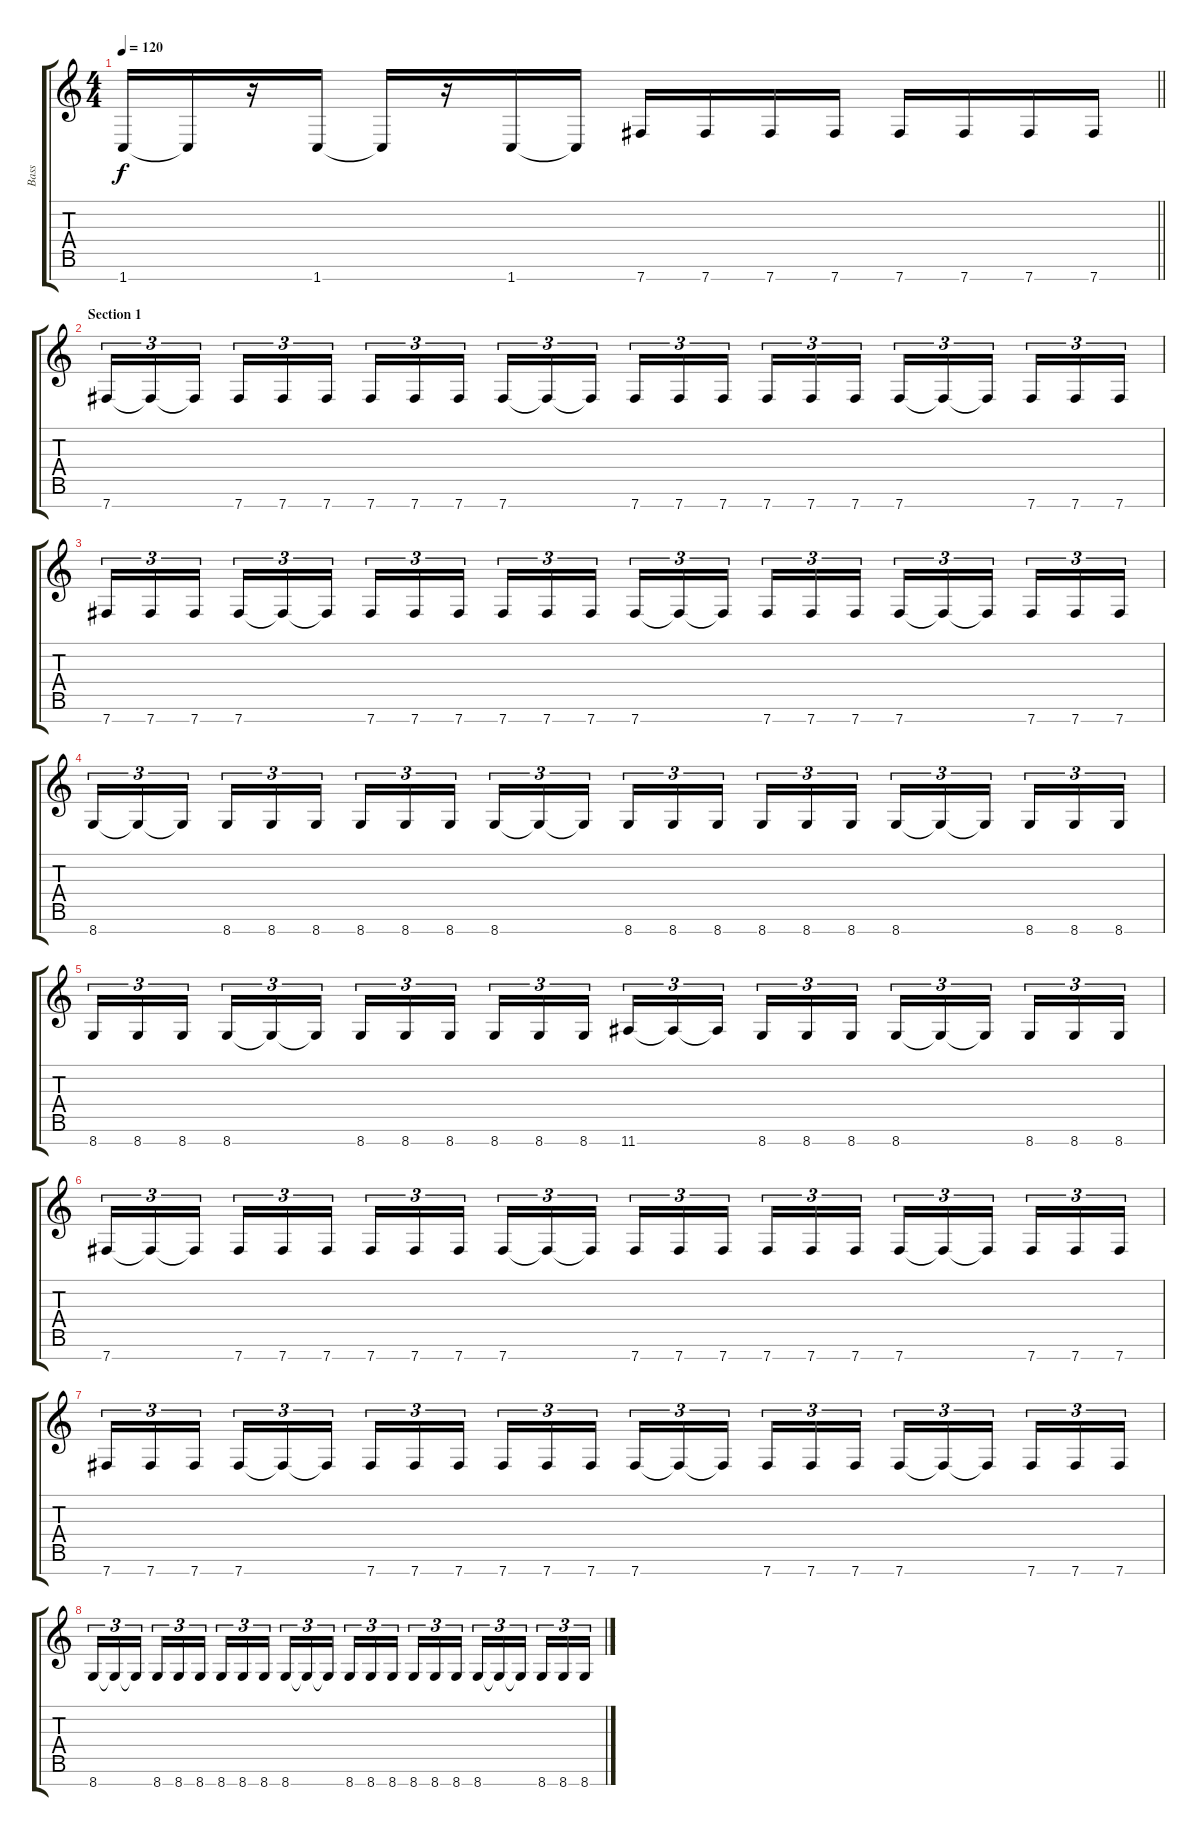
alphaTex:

\track ("Bass" "Bass") {instrument electricbasspick}
\staff {score tabs}
\tuning (E4 B3 G3 D3 A2 E2 B1) {hide}
\ts (4 4)
\tempo 120
\clef g2
\barLineRight lightlight
\ks c
1.7.16{dy f} 1.7{t}.16 r.16 1.7.16 1.7{t}.16 r.16 1.7.16 1.7{t}.16 7.7.16 7.7.16 7.7.16 7.7.16 7.7.16 7.7.16 7.7.16 7.7.16 |
\section ("" "Section 1")
7.7.16{tu (3 2)} 7.7{t}.16{tu (3 2)} 7.7{t}.16{tu (3 2) beam splitsecondary} 7.7.16{tu (3 2)} 7.7.16{tu (3 2)} 7.7.16{tu (3 2)} 7.7.16{tu (3 2)} 7.7.16{tu (3 2)} 7.7.16{tu (3 2) beam splitsecondary} 7.7.16{tu (3 2)} 7.7{t}.16{tu (3 2)} 7.7{t}.16{tu (3 2)} 7.7.16{tu (3 2)} 7.7.16{tu (3 2)} 7.7.16{tu (3 2) beam splitsecondary} 7.7.16{tu (3 2)} 7.7.16{tu (3 2)} 7.7.16{tu (3 2)} 7.7.16{tu (3 2)} 7.7{t}.16{tu (3 2)} 7.7{t}.16{tu (3 2) beam splitsecondary} 7.7.16{tu (3 2)} 7.7.16{tu (3 2)} 7.7.16{tu (3 2)} |
7.7.16{tu (3 2)} 7.7.16{tu (3 2)} 7.7.16{tu (3 2) beam splitsecondary} 7.7.16{tu (3 2)} 7.7{t}.16{tu (3 2)} 7.7{t}.16{tu (3 2)} 7.7.16{tu (3 2)} 7.7.16{tu (3 2)} 7.7.16{tu (3 2) beam splitsecondary} 7.7.16{tu (3 2)} 7.7.16{tu (3 2)} 7.7.16{tu (3 2)} 7.7.16{tu (3 2)} 7.7{t}.16{tu (3 2)} 7.7{t}.16{tu (3 2) beam splitsecondary} 7.7.16{tu (3 2)} 7.7.16{tu (3 2)} 7.7.16{tu (3 2)} 7.7.16{tu (3 2)} 7.7{t}.16{tu (3 2)} 7.7{t}.16{tu (3 2) beam splitsecondary} 7.7.16{tu (3 2)} 7.7.16{tu (3 2)} 7.7.16{tu (3 2)} |
8.7.16{tu (3 2)} 8.7{t}.16{tu (3 2)} 8.7{t}.16{tu (3 2) beam splitsecondary} 8.7.16{tu (3 2)} 8.7.16{tu (3 2)} 8.7.16{tu (3 2)} 8.7.16{tu (3 2)} 8.7.16{tu (3 2)} 8.7.16{tu (3 2) beam splitsecondary} 8.7.16{tu (3 2)} 8.7{t}.16{tu (3 2)} 8.7{t}.16{tu (3 2)} 8.7.16{tu (3 2)} 8.7.16{tu (3 2)} 8.7.16{tu (3 2) beam splitsecondary} 8.7.16{tu (3 2)} 8.7.16{tu (3 2)} 8.7.16{tu (3 2)} 8.7.16{tu (3 2)} 8.7{t}.16{tu (3 2)} 8.7{t}.16{tu (3 2) beam splitsecondary} 8.7.16{tu (3 2)} 8.7.16{tu (3 2)} 8.7.16{tu (3 2)} |
8.7.16{tu (3 2)} 8.7.16{tu (3 2)} 8.7.16{tu (3 2) beam splitsecondary} 8.7.16{tu (3 2)} 8.7{t}.16{tu (3 2)} 8.7{t}.16{tu (3 2)} 8.7.16{tu (3 2)} 8.7.16{tu (3 2)} 8.7.16{tu (3 2) beam splitsecondary} 8.7.16{tu (3 2)} 8.7.16{tu (3 2)} 8.7.16{tu (3 2)} 11.7.16{tu (3 2)} 11.7{t}.16{tu (3 2)} 11.7{t}.16{tu (3 2) beam splitsecondary} 8.7.16{tu (3 2)} 8.7.16{tu (3 2)} 8.7.16{tu (3 2)} 8.7.16{tu (3 2)} 8.7{t}.16{tu (3 2)} 8.7{t}.16{tu (3 2) beam splitsecondary} 8.7.16{tu (3 2)} 8.7.16{tu (3 2)} 8.7.16{tu (3 2)} |
7.7.16{tu (3 2)} 7.7{t}.16{tu (3 2)} 7.7{t}.16{tu (3 2) beam splitsecondary} 7.7.16{tu (3 2)} 7.7.16{tu (3 2)} 7.7.16{tu (3 2)} 7.7.16{tu (3 2)} 7.7.16{tu (3 2)} 7.7.16{tu (3 2) beam splitsecondary} 7.7.16{tu (3 2)} 7.7{t}.16{tu (3 2)} 7.7{t}.16{tu (3 2)} 7.7.16{tu (3 2)} 7.7.16{tu (3 2)} 7.7.16{tu (3 2) beam splitsecondary} 7.7.16{tu (3 2)} 7.7.16{tu (3 2)} 7.7.16{tu (3 2)} 7.7.16{tu (3 2)} 7.7{t}.16{tu (3 2)} 7.7{t}.16{tu (3 2) beam splitsecondary} 7.7.16{tu (3 2)} 7.7.16{tu (3 2)} 7.7.16{tu (3 2)} |
7.7.16{tu (3 2)} 7.7.16{tu (3 2)} 7.7.16{tu (3 2) beam splitsecondary} 7.7.16{tu (3 2)} 7.7{t}.16{tu (3 2)} 7.7{t}.16{tu (3 2)} 7.7.16{tu (3 2)} 7.7.16{tu (3 2)} 7.7.16{tu (3 2) beam splitsecondary} 7.7.16{tu (3 2)} 7.7.16{tu (3 2)} 7.7.16{tu (3 2)} 7.7.16{tu (3 2)} 7.7{t}.16{tu (3 2)} 7.7{t}.16{tu (3 2) beam splitsecondary} 7.7.16{tu (3 2)} 7.7.16{tu (3 2)} 7.7.16{tu (3 2)} 7.7.16{tu (3 2)} 7.7{t}.16{tu (3 2)} 7.7{t}.16{tu (3 2) beam splitsecondary} 7.7.16{tu (3 2)} 7.7.16{tu (3 2)} 7.7.16{tu (3 2)} |
8.7.16{tu (3 2)} 8.7{t}.16{tu (3 2)} 8.7{t}.16{tu (3 2) beam splitsecondary} 8.7.16{tu (3 2)} 8.7.16{tu (3 2)} 8.7.16{tu (3 2)} 8.7.16{tu (3 2)} 8.7.16{tu (3 2)} 8.7.16{tu (3 2) beam splitsecondary} 8.7.16{tu (3 2)} 8.7{t}.16{tu (3 2)} 8.7{t}.16{tu (3 2)} 8.7.16{tu (3 2)} 8.7.16{tu (3 2)} 8.7.16{tu (3 2) beam splitsecondary} 8.7.16{tu (3 2)} 8.7.16{tu (3 2)} 8.7.16{tu (3 2)} 8.7.16{tu (3 2)} 8.7{t}.16{tu (3 2)} 8.7{t}.16{tu (3 2) beam splitsecondary} 8.7.16{tu (3 2)} 8.7.16{tu (3 2)} 8.7.16{tu (3 2)}
